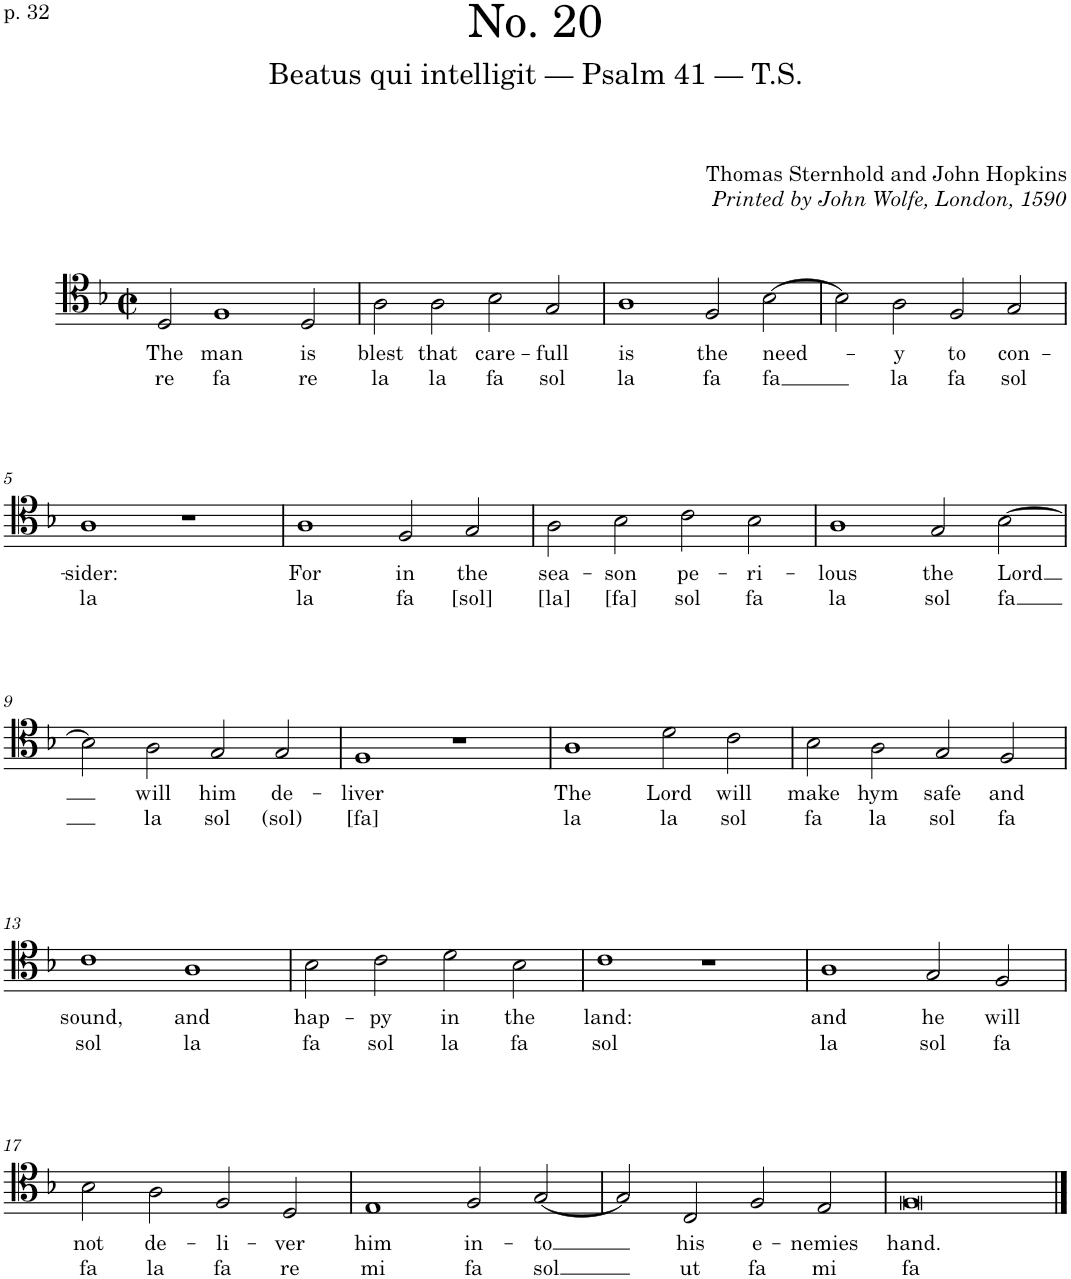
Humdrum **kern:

**kern	**text	**text
*part1	*part1	*part1
*staff1	*staff1	*staff1
*I"Voice	*	*
*I'Vo.	*	*
*clefC4	*	*
*k[b-]	*	*
*M4/2	*	*
*met(c|)	*	*
=1	=1	=1
!	!LO:LY:b	!LO:LY:b
2D/	The	re
!	!LO:LY:b	!LO:LY:b
1F	man	fa
!	!LO:LY:b	!LO:LY:b
2D/	is	re
=2	=2	=2
!	!LO:LY:b	!LO:LY:b
2A\	blest	la
!	!LO:LY:b	!LO:LY:b
2A\	that	la
!	!LO:LY:b	!LO:LY:b
2B-\	care-	fa
!	!LO:LY:b	!LO:LY:b
2G/	-full	sol
=3	=3	=3
!	!LO:LY:b	!LO:LY:b
1A	is	la
!	!LO:LY:b	!LO:LY:b
2F/	the	fa
!	!LO:LY:b	!LO:LY:b
[2B-\	need-	fa
=4	=4	=4
2B-\]	.	.
!	!LO:LY:b	!LO:LY:b
2A\	-y	la
!	!LO:LY:b	!LO:LY:b
2F/	to	fa
!	!LO:LY:b	!LO:LY:b
2G/	con-	sol
!!LO:LB:g=z
=5	=5	=5
!	!LO:LY:b	!LO:LY:b
1A	-sider:	la
1r	.	.
=6	=6	=6
!	!LO:LY:b	!LO:LY:b
1A	For	la
!	!LO:LY:b	!LO:LY:b
2F/	in	fa
!	!LO:LY:b	!LO:LY:b
2G/	the	[sol]
=7	=7	=7
!	!LO:LY:b	!LO:LY:b
2A\	sea-	[la]
!	!LO:LY:b	!LO:LY:b
2B-\	-son	[fa]
!	!LO:LY:b	!LO:LY:b
2c\	pe-	sol
!	!LO:LY:b	!LO:LY:b
2B-\	-ri-	fa
=8	=8	=8
!	!LO:LY:b	!LO:LY:b
1A	-lous	la
!	!LO:LY:b	!LO:LY:b
2G/	the	sol
!	!LO:LY:b	!LO:LY:b
[2B-\	Lord	fa
!!LO:LB:g=z
=9	=9	=9
2B-\]	.	.
!	!LO:LY:b	!LO:LY:b
2A\	will	la
!	!LO:LY:b	!LO:LY:b
2G/	him	sol
!	!LO:LY:b	!LO:LY:b
2G/	de-	(sol)
=10	=10	=10
!	!LO:LY:b	!LO:LY:b
1F	-liver	[fa]
1r	.	.
=11	=11	=11
!	!LO:LY:b	!LO:LY:b
1A	The	la
!	!LO:LY:b	!LO:LY:b
2d\	Lord	la
!	!LO:LY:b	!LO:LY:b
2c\	will	sol
=12	=12	=12
!	!LO:LY:b	!LO:LY:b
2B-\	make	fa
!	!LO:LY:b	!LO:LY:b
2A\	hym	la
!	!LO:LY:b	!LO:LY:b
2G/	safe	sol
!	!LO:LY:b	!LO:LY:b
2F/	and	fa
!!LO:LB:g=z
=13	=13	=13
!	!LO:LY:b	!LO:LY:b
1c	sound,	sol
!	!LO:LY:b	!LO:LY:b
1A	and	la
=14	=14	=14
!	!LO:LY:b	!LO:LY:b
2B-\	hap-	fa
!	!LO:LY:b	!LO:LY:b
2c\	-py	sol
!	!LO:LY:b	!LO:LY:b
2d\	in	la
!	!LO:LY:b	!LO:LY:b
2B-\	the	fa
=15	=15	=15
!	!LO:LY:b	!LO:LY:b
1c	land:	sol
1r	.	.
=16	=16	=16
!	!LO:LY:b	!LO:LY:b
1A	and	la
!	!LO:LY:b	!LO:LY:b
2G/	he	sol
!	!LO:LY:b	!LO:LY:b
2F/	will	fa
!!LO:LB:g=z
=17	=17	=17
!	!LO:LY:b	!LO:LY:b
2B-\	not	fa
!	!LO:LY:b	!LO:LY:b
2A\	de-	la
!	!LO:LY:b	!LO:LY:b
2F/	-li-	fa
!	!LO:LY:b	!LO:LY:b
2D/	-ver	re
=18	=18	=18
!	!LO:LY:b	!LO:LY:b
1E	him	mi
!	!LO:LY:b	!LO:LY:b
2F/	in-	fa
!	!LO:LY:b	!LO:LY:b
[2G/	-to	sol
=19	=19	=19
2G/]	.	.
!	!LO:LY:b	!LO:LY:b
2C/	his	ut
!	!LO:LY:b	!LO:LY:b
2F/	e-	fa
!	!LO:LY:b	!LO:LY:b
2E/	-nemies	mi
=20	=20	=20
!	!LO:LY:b	!LO:LY:b
0F	hand.	fa
==	==	==
*-	*-	*-
